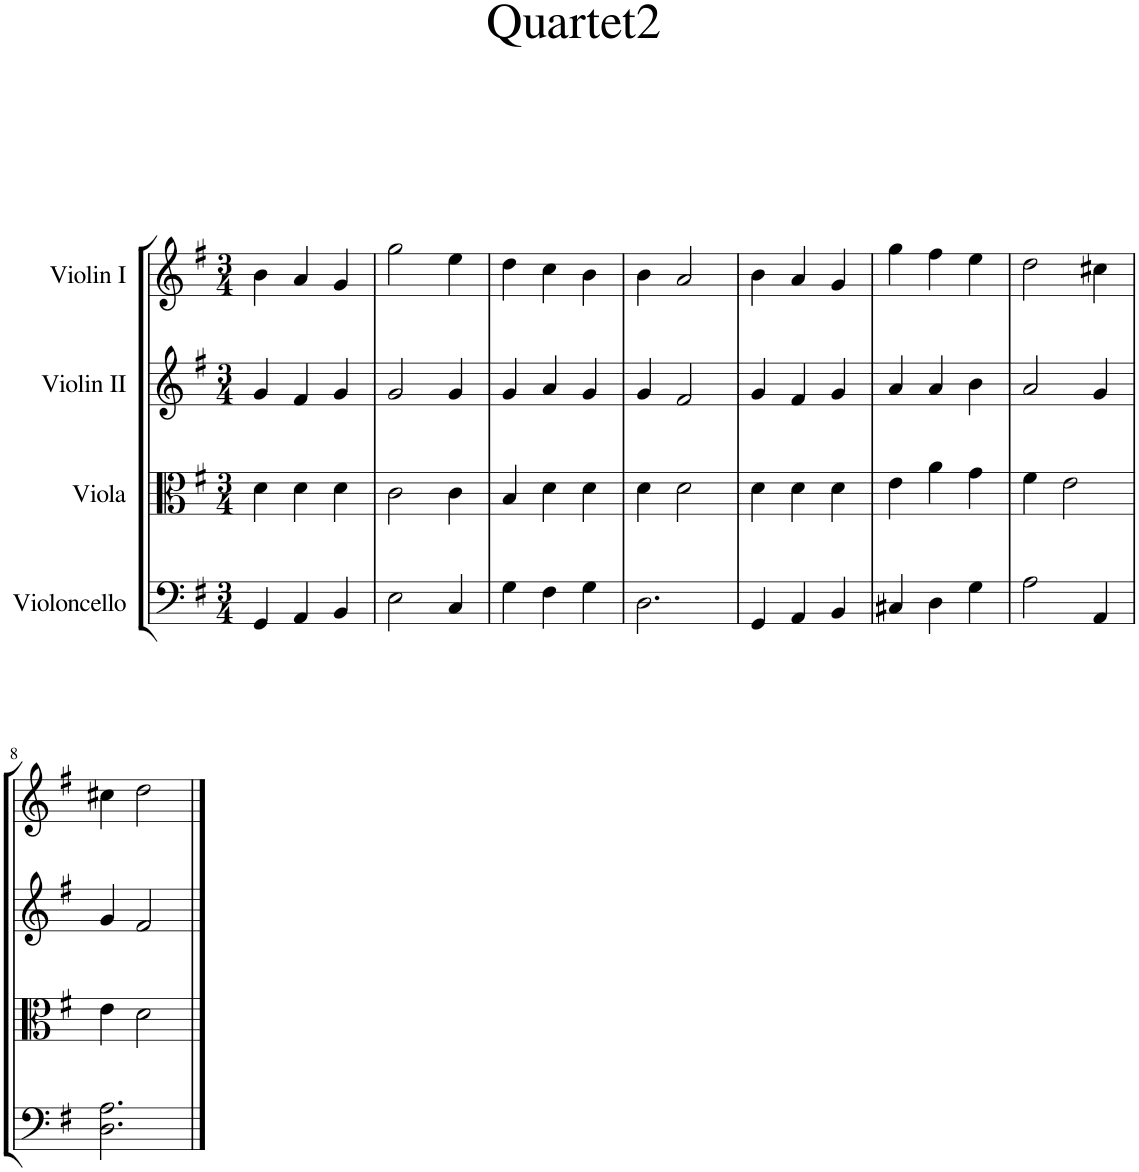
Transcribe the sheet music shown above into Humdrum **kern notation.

**kern	**kern	**kern	**kern
*part4	*part3	*part2	*part1
*staff4	*staff3	*staff2	*staff1
*I"Violoncello	*I"Viola	*I"Violin II	*I"Violin I
*I'Vc	*I'Vla	*I'Vln	*I'Vln
*clefF4	*clefC3	*clefG2	*clefG2
*k[f#]	*k[f#]	*k[f#]	*k[f#]
*M3/4	*M3/4	*M3/4	*M3/4
=1	=1	=1	=1
4GG/	4d\	4g/	4b\
4AA/	4d\	4f#/	4a/
4BB/	4d\	4g/	4g/
=2	=2	=2	=2
2E\	2c\	2g/	2gg\
4C/	4c\	4g/	4ee\
=3	=3	=3	=3
4G\	4B/	4g/	4dd\
4F#\	4d\	4a/	4cc\
4G\	4d\	4g/	4b\
=4	=4	=4	=4
2.D\	4d\	4g/	4b\
.	2d\	2f#/	2a/
=5	=5	=5	=5
4GG/	4d\	4g/	4b\
4AA/	4d\	4f#/	4a/
4BB/	4d\	4g/	4g/
=6	=6	=6	=6
4C#X/	4e\	4a/	4gg\
4D\	4a\	4a/	4ff#\
4G\	4g\	4b\	4ee\
=7	=7	=7	=7
2A\	4f#\	2a/	2dd\
.	2e\	.	.
4AA/	.	4g/	4cc#X\
!!LO:LB:g=z
=8	=8	=8	=8
2.D\ 2.A\	4e\	4g/	4cc#X\
.	2d\	2f#/	2dd\
==	==	==	==
*-	*-	*-	*-
